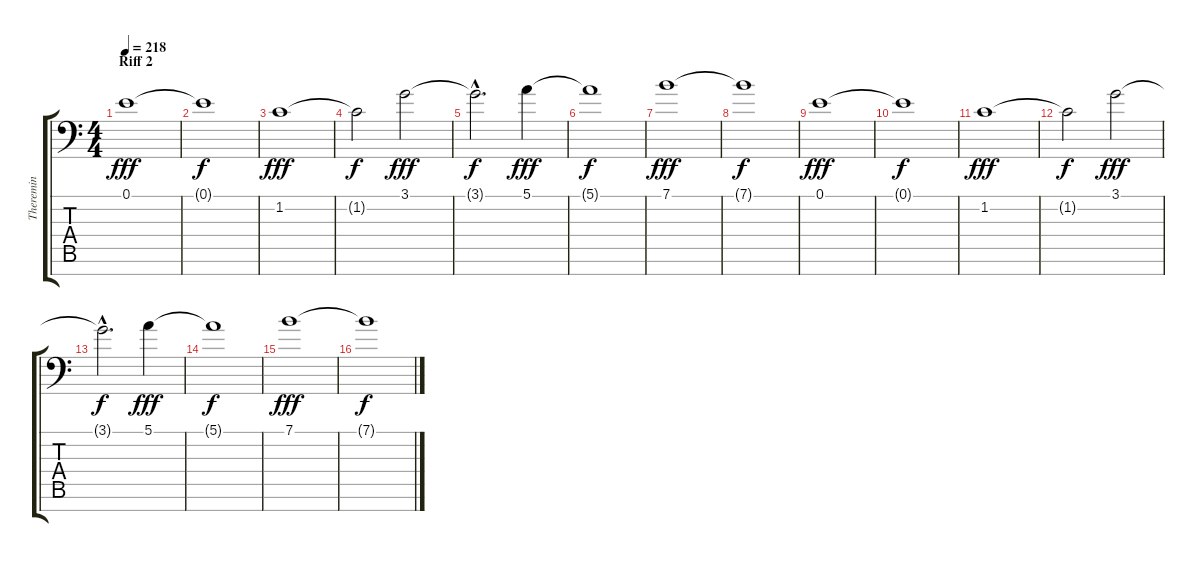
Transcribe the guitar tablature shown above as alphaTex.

\track ("Theremin" "Theremin") {instrument viola}
\staff {score tabs}
\tuning (E4 B3 G3 D3 A2 E2 C-1) {hide}
\ts (4 4)
\section ("" "Riff 2")
\tempo 218
\clef f4
\ks c
0.1.1{dy fff} |
0.1{t}.1{dy f} |
1.2.1{dy fff} |
1.2{t}.2{dy f} 3.1.2{dy fff} |
3.1{hac t}.2{d dy f} 5.1.4{dy fff} |
5.1{t}.1{dy f} |
7.1.1{dy fff} |
7.1{t}.1{dy f} |
0.1.1{dy fff} |
0.1{t}.1{dy f} |
1.2.1{dy fff} |
1.2{t}.2{dy f} 3.1.2{dy fff} |
3.1{hac t}.2{d dy f} 5.1.4{dy fff} |
5.1{t}.1{dy f} |
7.1.1{dy fff} |
7.1{t}.1{dy f}
